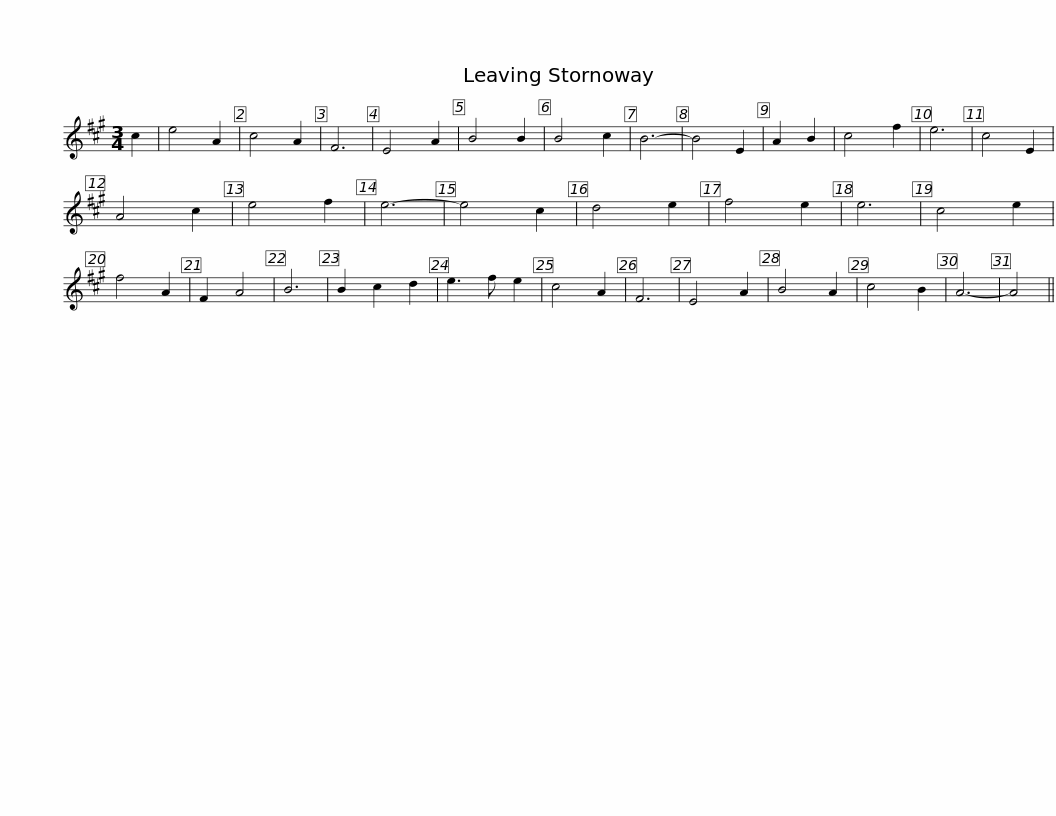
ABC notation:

X:1
L:1/8
M:3/4
I:linebreak $
K:A
V:1 treble
V:1
 c2 | e4 A2 | c4 A2 | F6 | E4 A2 | %5
 B4 B2 | B4 c2 | B6- | B4 E2 | A2 B2 | %10
 c4 f2 | e6 | c4 E2 | A4 c2 | e4 f2 | %15
 e6- | e4 c2 |$ d4 e2 | f4 e2 | e6 | %20
 c4 e2 | f4 A2 | F2 A4 | B6 | B2 c2 d2 | %25
 e3 f e2 | c4 A2 | F6 | E4 A2 | B4 A2 | %30
 c4 B2 | A6- | A4 || %33
